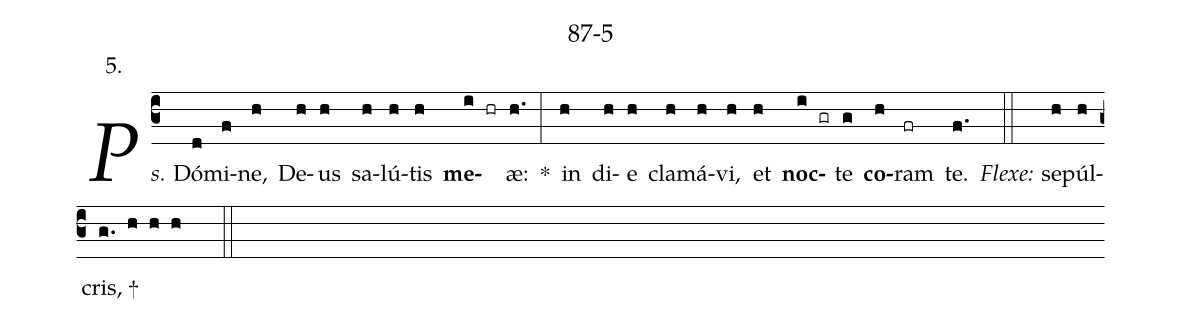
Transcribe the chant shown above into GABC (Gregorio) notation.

name: 87-5;
annotation: 5.;
%%
(c3)<i>Ps.</i> Dó(d)mi(f)ne,(h) De(h)us(h) sa(h)lú(h)tis(h) <b>me</b>(i hr)æ:(h.) *(:) in(h) di(h)e(h) cla(h)má(h)vi,(h) et(h) <b>noc</b>(i gr)te(g) <b>co</b>(h)ram(fr) te.(f.) (::)
<i>Flexe:</i>  s{e}(h)púl(h)cris, <sp>+</sp>(g. h h h  ::)

%E(h) u(h) o(i) u(g) a(h) e.(f.) (::)
